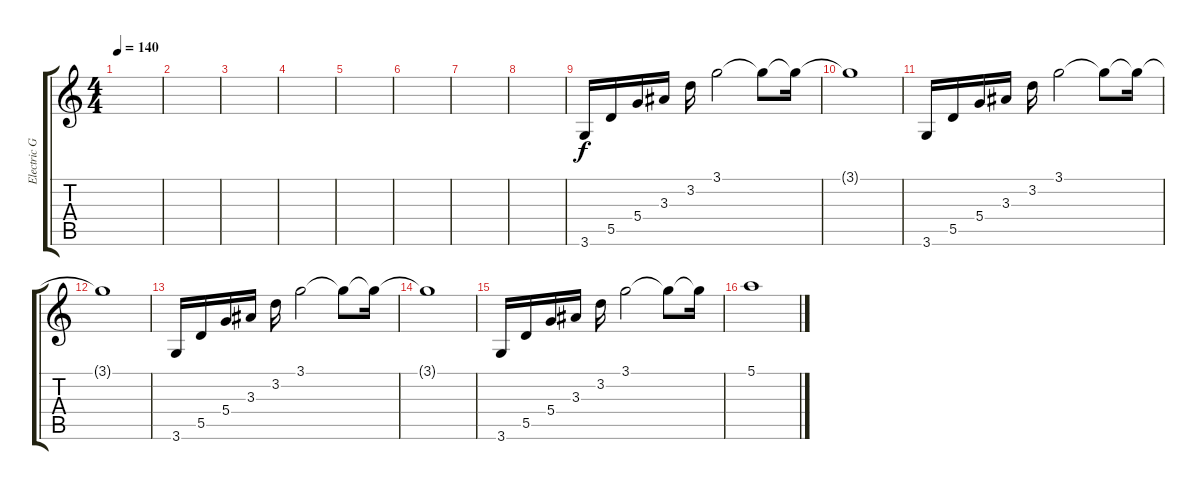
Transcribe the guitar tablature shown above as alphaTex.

\track ("Electric Guitar - Solo" "Electric G") {instrument overdrivenguitar}
\staff {score tabs}
\tuning (E4 B3 G3 D3 A2 E2) {hide}
\ts (4 4)
\tempo 140
\clef g2
\ks c
|
|
|
|
|
|
|
|
3.6.16 5.5.16 5.4.16 3.3.16 3.2.16 3.1.2 3.1{t}.8 3.1{t}.16 |
3.1{t}.1 |
3.6.16 5.5.16 5.4.16 3.3.16 3.2.16 3.1.2 3.1{t}.8 3.1{t}.16 |
3.1{t}.1 |
3.6.16 5.5.16 5.4.16 3.3.16 3.2.16 3.1.2 3.1{t}.8 3.1{t}.16 |
3.1{t}.1 |
3.6.16 5.5.16 5.4.16 3.3.16 3.2.16 3.1.2 3.1{t}.8 3.1{t}.16 |
5.1.1
